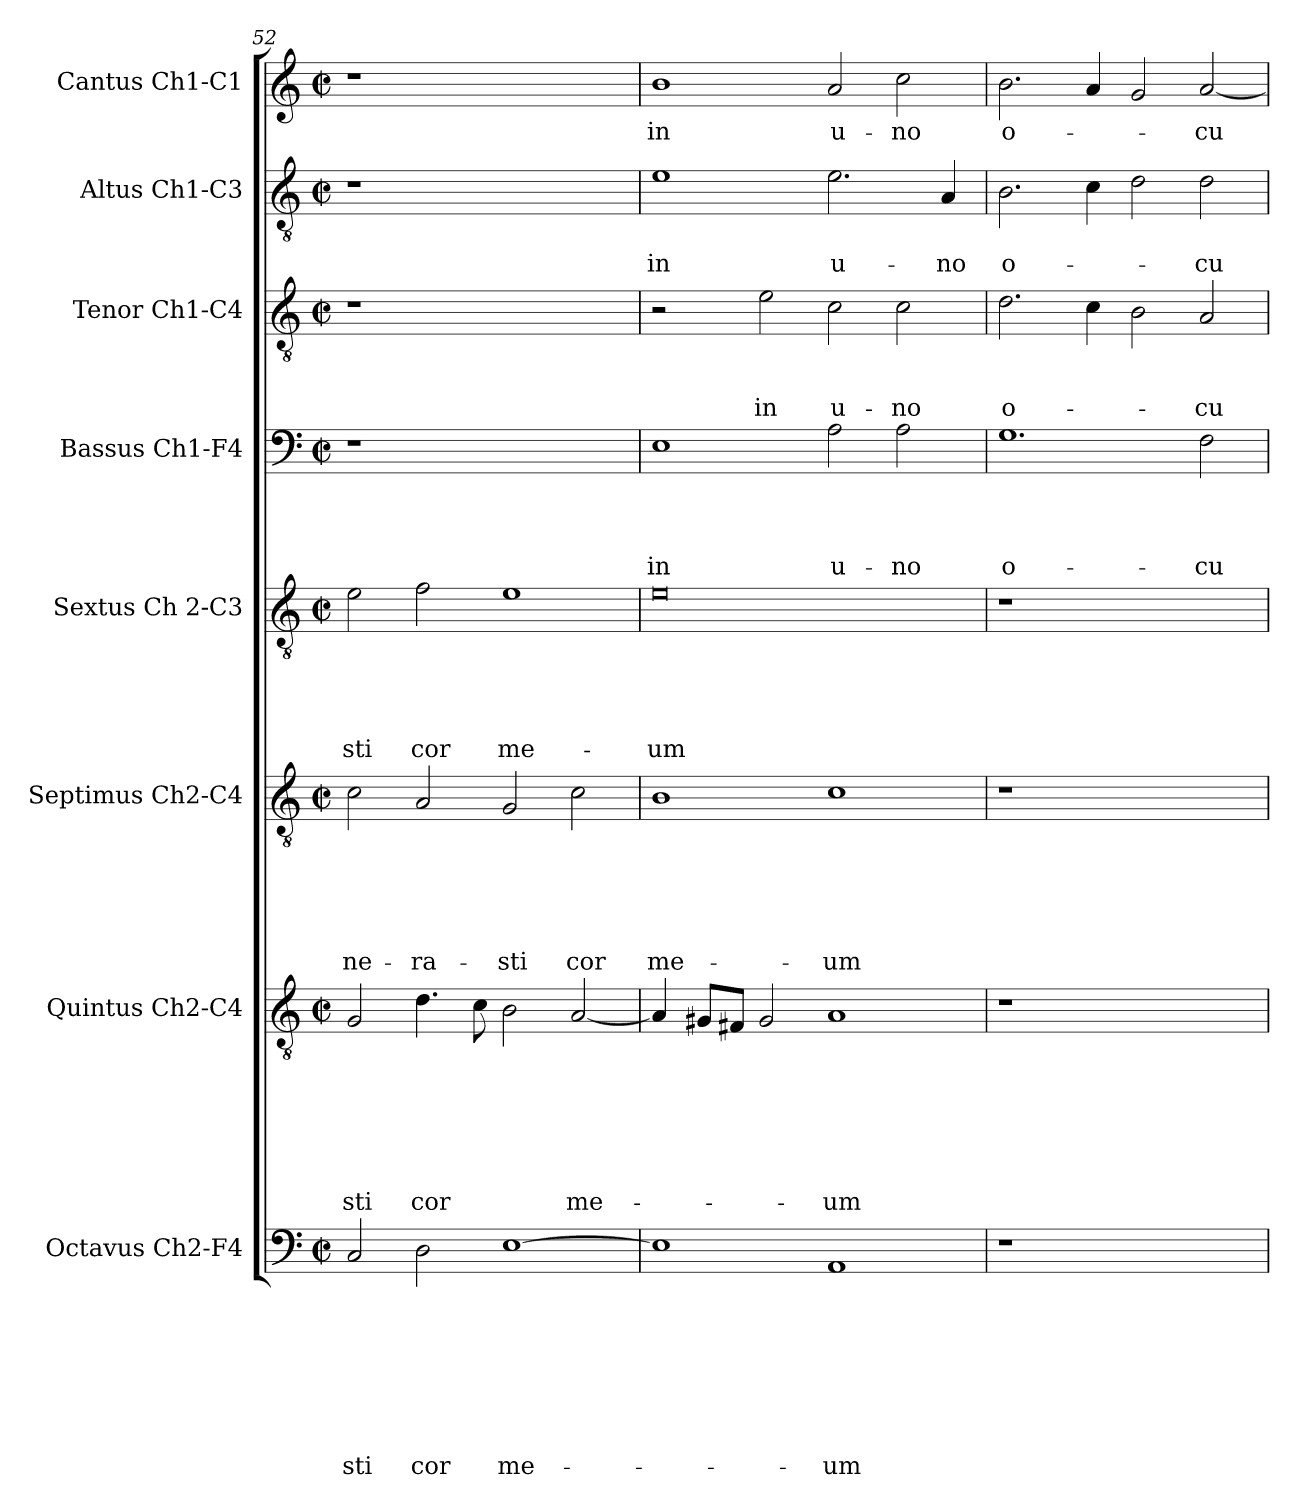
**kern	**text	**text	**text	**text	**text	**text	**text	**text	**kern	**text	**text	**text	**text	**text	**text	**text	**kern	**text	**text	**text	**text	**text	**text	**kern	**text	**text	**text	**text	**text	**kern	**text	**text	**text	**text	**kern	**text	**text	**text	**kern	**text	**text	**kern	**text
*part8	*part8	*part8	*part8	*part8	*part8	*part8	*part8	*part8	*part7	*part7	*part7	*part7	*part7	*part7	*part7	*part7	*part6	*part6	*part6	*part6	*part6	*part6	*part6	*part5	*part5	*part5	*part5	*part5	*part5	*part4	*part4	*part4	*part4	*part4	*part3	*part3	*part3	*part3	*part2	*part2	*part2	*part1	*part1
*staff8	*staff8	*staff8	*staff8	*staff8	*staff8	*staff8	*staff8	*staff8	*staff7	*staff7	*staff7	*staff7	*staff7	*staff7	*staff7	*staff7	*staff6	*staff6	*staff6	*staff6	*staff6	*staff6	*staff6	*staff5	*staff5	*staff5	*staff5	*staff5	*staff5	*staff4	*staff4	*staff4	*staff4	*staff4	*staff3	*staff3	*staff3	*staff3	*staff2	*staff2	*staff2	*staff1	*staff1
*I"Octavus Ch2-F4	*	*	*	*	*	*	*	*	*I"Quintus Ch2-C4	*	*	*	*	*	*	*	*I"Septimus Ch2-C4	*	*	*	*	*	*	*I"Sextus Ch 2-C3	*	*	*	*	*	*I"Bassus Ch1-F4	*	*	*	*	*I"Tenor Ch1-C4	*	*	*	*I"Altus Ch1-C3	*	*	*I"Cantus Ch1-C1	*
*	*	*	*	*	*	*	*	*	*	*	*	*	*	*	*	*	*	*	*	*	*	*	*	*	*	*	*	*	*	*I'B	*	*	*	*	*I'T	*	*	*	*I'A	*	*	*I'C	*
*clefF4	*	*	*	*	*	*	*	*	*clefGv2	*	*	*	*	*	*	*	*clefGv2	*	*	*	*	*	*	*clefGv2	*	*	*	*	*	*clefF4	*	*	*	*	*clefGv2	*	*	*	*clefGv2	*	*	*clefG2	*
*k[]	*	*	*	*	*	*	*	*	*k[]	*	*	*	*	*	*	*	*k[]	*	*	*	*	*	*	*k[]	*	*	*	*	*	*k[]	*	*	*	*	*k[]	*	*	*	*k[]	*	*	*k[]	*
*C:	*	*	*	*	*	*	*	*	*C:	*	*	*	*	*	*	*	*C:	*	*	*	*	*	*	*C:	*	*	*	*	*	*C:	*	*	*	*	*C:	*	*	*	*C:	*	*	*C:	*
*M2/2	*	*	*	*	*	*	*	*	*M2/2	*	*	*	*	*	*	*	*M2/2	*	*	*	*	*	*	*M2/2	*	*	*	*	*	*M2/2	*	*	*	*	*M2/2	*	*	*	*M2/2	*	*	*M2/2	*
*met(c|)	*	*	*	*	*	*	*	*	*met(c|)	*	*	*	*	*	*	*	*met(c|)	*	*	*	*	*	*	*met(c|)	*	*	*	*	*	*met(c|)	*	*	*	*	*met(c|)	*	*	*	*met(c|)	*	*	*met(c|)	*
=52	=52	=52	=52	=52	=52	=52	=52	=52	=52	=52	=52	=52	=52	=52	=52	=52	=52	=52	=52	=52	=52	=52	=52	=52	=52	=52	=52	=52	=52	=52	=52	=52	=52	=52	=52	=52	=52	=52	=52	=52	=52	=52	=52
!	!	!	!	!	!	!	!	!LO:LY:b	!	!	!	!	!	!	!	!LO:LY:b	!	!	!	!	!	!	!LO:LY:b	!	!	!	!	!	!LO:LY:b	!	!	!	!	!	!	!	!	!	!	!	!	!	!
2C/	.	.	.	.	.	.	.	-sti	2G/	.	.	.	.	.	.	-sti	2c\	.	.	.	.	.	-ne-	2e\	.	.	.	.	-sti	1r	.	.	.	.	1r	.	.	.	1r	.	.	1r	.
!	!	!	!	!	!	!	!	!LO:LY:b	!	!	!	!	!	!	!	!LO:LY:b	!	!	!	!	!	!	!LO:LY:b	!	!	!	!	!	!LO:LY:b	!	!	!	!	!	!	!	!	!	!	!	!	!	!
2D\	.	.	.	.	.	.	.	cor	4.d\	.	.	.	.	.	.	cor	2A/	.	.	.	.	.	-ra-	2f\	.	.	.	.	cor	.	.	.	.	.	.	.	.	.	.	.	.	.	.
.	.	.	.	.	.	.	.	.	8c\	.	.	.	.	.	.	.	.	.	.	.	.	.	.	.	.	.	.	.	.	.	.	.	.	.	.	.	.	.	.	.	.	.	.
!	!	!	!	!	!	!	!	!LO:LY:b	!	!	!	!	!	!	!	!	!	!	!	!	!	!	!LO:LY:b	!	!	!	!	!	!LO:LY:b	!	!	!	!	!	!	!	!	!	!	!	!	!	!
[1E	.	.	.	.	.	.	.	me-	2B\	.	.	.	.	.	.	.	2G/	.	.	.	.	.	-sti	1e	.	.	.	.	me-	1ryy	.	.	.	.	1ryy	.	.	.	1ryy	.	.	1ryy	.
!	!	!	!	!	!	!	!	!	!	!	!	!	!	!	!	!LO:LY:b	!	!	!	!	!	!	!LO:LY:b	!	!	!	!	!	!	!	!	!	!	!	!	!	!	!	!	!	!	!	!
.	.	.	.	.	.	.	.	.	[2A/	.	.	.	.	.	.	me-	2c\	.	.	.	.	.	cor	.	.	.	.	.	.	.	.	.	.	.	.	.	.	.	.	.	.	.	.
=53	=53	=53	=53	=53	=53	=53	=53	=53	=53	=53	=53	=53	=53	=53	=53	=53	=53	=53	=53	=53	=53	=53	=53	=53	=53	=53	=53	=53	=53	=53	=53	=53	=53	=53	=53	=53	=53	=53	=53	=53	=53	=53	=53
!	!	!	!	!	!	!	!	!	!	!	!	!	!	!	!	!	!	!	!	!	!	!	!LO:LY:b	!	!	!	!	!	!LO:LY:b	!	!	!	!	!LO:LY:b	!	!	!	!	!	!	!LO:LY:b	!	!LO:LY:b
1E]	.	.	.	.	.	.	.	.	4A/]	.	.	.	.	.	.	.	1B	.	.	.	.	.	me-	0e	.	.	.	.	-um	1E	.	.	.	in	2r	.	.	.	1e	.	in	1b	in
.	.	.	.	.	.	.	.	.	8G#X/L	.	.	.	.	.	.	.	.	.	.	.	.	.	.	.	.	.	.	.	.	.	.	.	.	.	.	.	.	.	.	.	.	.	.
.	.	.	.	.	.	.	.	.	8F#X/J	.	.	.	.	.	.	.	.	.	.	.	.	.	.	.	.	.	.	.	.	.	.	.	.	.	.	.	.	.	.	.	.	.	.
!	!	!	!	!	!	!	!	!	!	!	!	!	!	!	!	!	!	!	!	!	!	!	!	!	!	!	!	!	!	!	!	!	!	!	!	!	!	!LO:LY:b	!	!	!	!	!
.	.	.	.	.	.	.	.	.	2G#/	.	.	.	.	.	.	.	.	.	.	.	.	.	.	.	.	.	.	.	.	.	.	.	.	.	2e\	.	.	in	.	.	.	.	.
!	!	!	!	!	!	!	!	!LO:LY:b	!	!	!	!	!	!	!	!LO:LY:b	!	!	!	!	!	!	!LO:LY:b	!	!	!	!	!	!	!	!	!	!	!LO:LY:b	!	!	!	!LO:LY:b	!	!	!LO:LY:b	!	!LO:LY:b
1AA	.	.	.	.	.	.	.	-um	1A	.	.	.	.	.	.	-um	1c	.	.	.	.	.	-um	.	.	.	.	.	.	2A\	.	.	.	u-	2c\	.	.	u-	2.e\	.	u-	2a/	u-
!	!	!	!	!	!	!	!	!	!	!	!	!	!	!	!	!	!	!	!	!	!	!	!	!	!	!	!	!	!	!	!	!	!	!LO:LY:b	!	!	!	!LO:LY:b	!	!	!	!	!LO:LY:b
.	.	.	.	.	.	.	.	.	.	.	.	.	.	.	.	.	.	.	.	.	.	.	.	.	.	.	.	.	.	2A\	.	.	.	-no	2c\	.	.	-no	.	.	.	2cc\	-no
!	!	!	!	!	!	!	!	!	!	!	!	!	!	!	!	!	!	!	!	!	!	!	!	!	!	!	!	!	!	!	!	!	!	!	!	!	!	!	!	!	!LO:LY:b	!	!
.	.	.	.	.	.	.	.	.	.	.	.	.	.	.	.	.	.	.	.	.	.	.	.	.	.	.	.	.	.	.	.	.	.	.	.	.	.	.	4A/	.	-no	.	.
=54	=54	=54	=54	=54	=54	=54	=54	=54	=54	=54	=54	=54	=54	=54	=54	=54	=54	=54	=54	=54	=54	=54	=54	=54	=54	=54	=54	=54	=54	=54	=54	=54	=54	=54	=54	=54	=54	=54	=54	=54	=54	=54	=54
!	!	!	!	!	!	!	!	!	!	!	!	!	!	!	!	!	!	!	!	!	!	!	!	!	!	!	!	!	!	!	!	!	!	!LO:LY:b	!	!	!	!LO:LY:b	!	!	!LO:LY:b	!	!LO:LY:b
1r	.	.	.	.	.	.	.	.	1r	.	.	.	.	.	.	.	1r	.	.	.	.	.	.	1r	.	.	.	.	.	1.G	.	.	.	o-	2.d\	.	.	o-	2.B\	.	o-	2.b\	o-
.	.	.	.	.	.	.	.	.	.	.	.	.	.	.	.	.	.	.	.	.	.	.	.	.	.	.	.	.	.	.	.	.	.	.	4c\	.	.	.	4c\	.	.	4a/	.
1ryy	.	.	.	.	.	.	.	.	1ryy	.	.	.	.	.	.	.	1ryy	.	.	.	.	.	.	1ryy	.	.	.	.	.	.	.	.	.	.	2B\	.	.	.	2d\	.	.	2g/	.
!	!	!	!	!	!	!	!	!	!	!	!	!	!	!	!	!	!	!	!	!	!	!	!	!	!	!	!	!	!	!	!	!	!	!LO:LY:b	!	!	!	!LO:LY:b	!	!	!LO:LY:b	!	!LO:LY:b
.	.	.	.	.	.	.	.	.	.	.	.	.	.	.	.	.	.	.	.	.	.	.	.	.	.	.	.	.	.	2F\	.	.	.	-cu-	2A/	.	.	-cu-	2d\	.	-cu-	[2a/	-cu-
=	=	=	=	=	=	=	=	=	=	=	=	=	=	=	=	=	=	=	=	=	=	=	=	=	=	=	=	=	=	=	=	=	=	=	=	=	=	=	=	=	=	=	=
*-	*-	*-	*-	*-	*-	*-	*-	*-	*-	*-	*-	*-	*-	*-	*-	*-	*-	*-	*-	*-	*-	*-	*-	*-	*-	*-	*-	*-	*-	*-	*-	*-	*-	*-	*-	*-	*-	*-	*-	*-	*-	*-	*-
